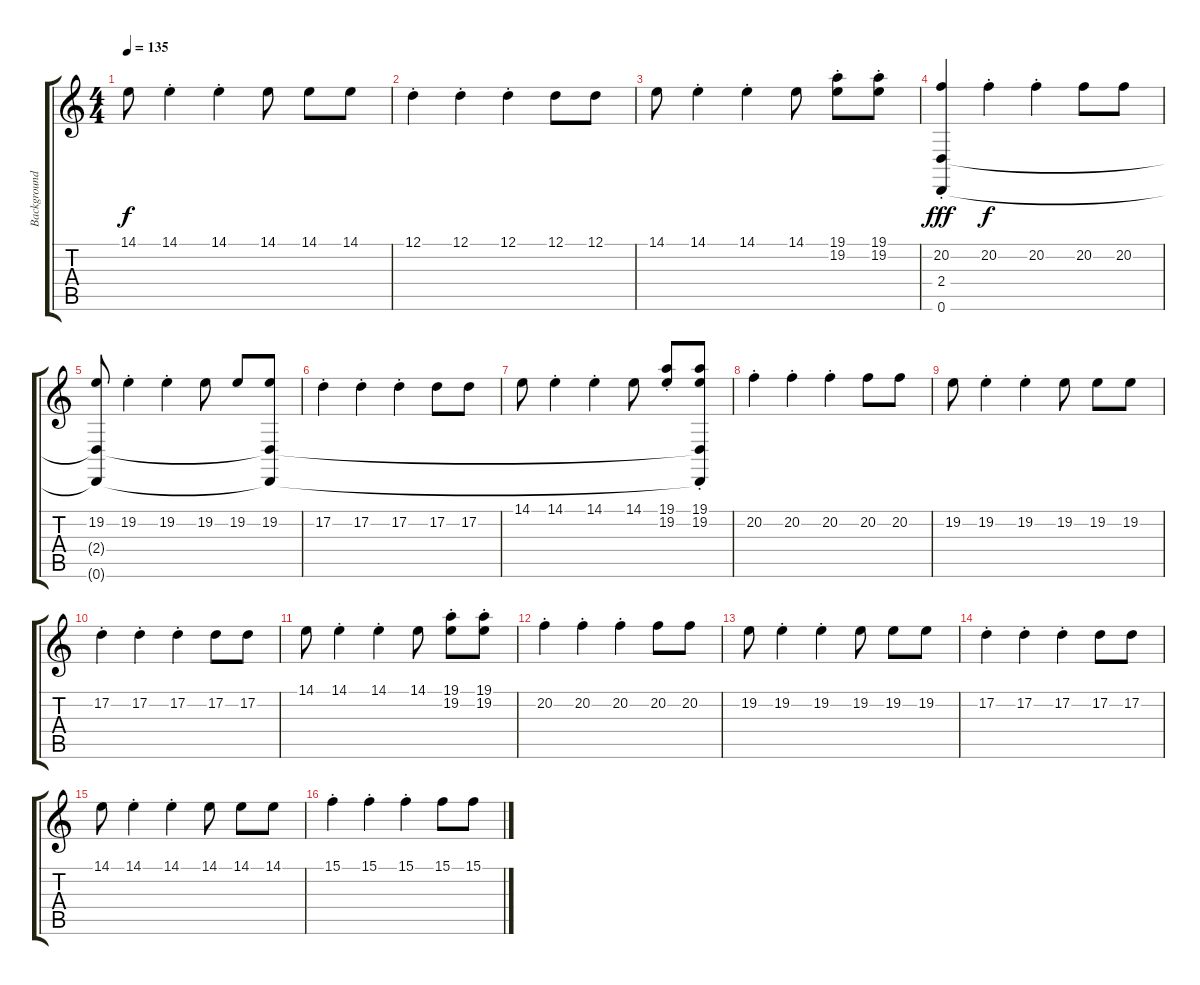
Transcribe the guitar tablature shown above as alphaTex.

\track ("Background Vocals" "Background") {instrument choiraahs}
\staff {score tabs}
\tuning (D4 A3 F3 C3 G2 D2) {hide}
\ts (4 4)
\tempo 135
\clef g2
\ks c
14.1.8{dy f} 14.1{st}.4 14.1{st}.4 14.1.8 14.1.8 14.1.8 |
12.1{st}.4 12.1{st}.4 12.1{st}.4 12.1.8 12.1.8 |
14.1.8 14.1{st}.4 14.1{st}.4 14.1.8 (19.1{st} 19.2).8 (19.1{st} 19.2).8 |
(20.2{st} 2.4 0.6).4{dy fff volume 16} 20.2{st}.4{dy f} 20.2{st}.4 20.2.8 20.2.8 |
(19.2 2.4{t} 0.6{t}).8 19.2{st}.4 19.2{st}.4 19.2.8 19.2.8 (19.2 2.4{t} 0.6{t}).8 |
17.2{st}.4 17.2{st}.4 17.2{st}.4 17.2.8 17.2.8 |
14.1.8 14.1{st}.4 14.1{st}.4 14.1.8 (19.1{st} 19.2).8 (19.1{st} 19.2 2.4{t} 0.6{t}).8 |
20.2{st}.4 20.2{st}.4 20.2{st}.4 20.2.8 20.2.8 |
19.2.8 19.2{st}.4 19.2{st}.4 19.2.8 19.2.8 19.2.8 |
17.2{st}.4 17.2{st}.4 17.2{st}.4 17.2.8 17.2.8 |
14.1.8 14.1{st}.4 14.1{st}.4 14.1.8 (19.1{st} 19.2).8 (19.1{st} 19.2).8 |
20.2{st}.4 20.2{st}.4 20.2{st}.4 20.2.8 20.2.8 |
19.2.8 19.2{st}.4 19.2{st}.4 19.2.8 19.2.8 19.2.8 |
17.2{st}.4 17.2{st}.4 17.2{st}.4 17.2.8 17.2.8 |
14.1.8 14.1{st}.4 14.1{st}.4 14.1.8 14.1.8 14.1.8 |
15.1{st}.4 15.1{st}.4 15.1{st}.4 15.1.8 15.1.8
